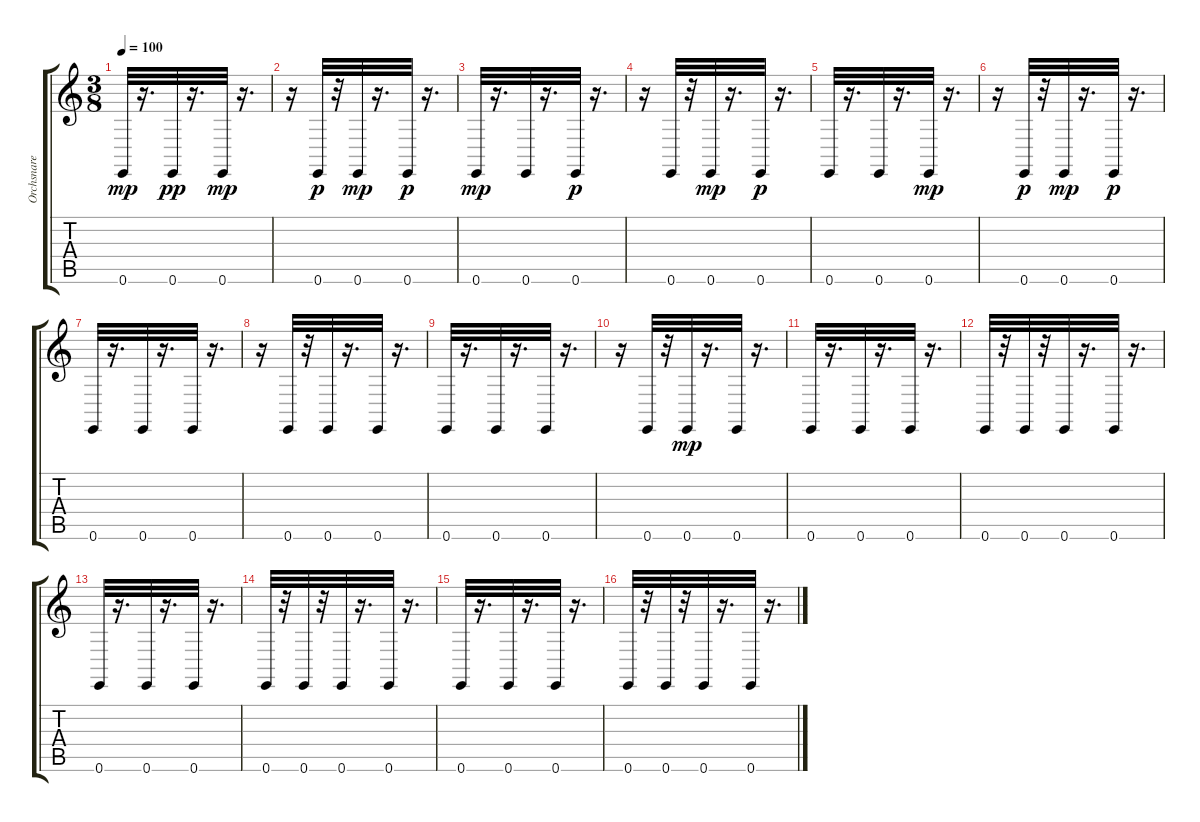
\track ("Orchsnare" "Orchsnare") {instrument stringensemble1}
\staff {score tabs}
\tuning (E4 B3 G3 D3 A2 E2) {hide}
\ts (3 8)
\tempo 100
\clef g2
\ks c
0.6.32{dy mp} r.16{d} 0.6.32{dy pp} r.16{d} 0.6.32{dy mp} r.16{d} |
r.16 0.6.32{dy p} r.32 0.6.32{dy mp} r.16{d} 0.6.32{dy p} r.16{d} |
0.6.32{dy mp} r.16{d} 0.6.32 r.16{d} 0.6.32{dy p} r.16{d} |
r.16 0.6.32 r.32 0.6.32{dy mp} r.16{d} 0.6.32{dy p} r.16{d} |
0.6.32 r.16{d} 0.6.32 r.16{d} 0.6.32{dy mp} r.16{d} |
r.16 0.6.32{dy p} r.32 0.6.32{dy mp} r.16{d} 0.6.32{dy p} r.16{d} |
0.6.32 r.16{d} 0.6.32 r.16{d} 0.6.32 r.16{d} |
r.16 0.6.32 r.32 0.6.32 r.16{d} 0.6.32 r.16{d} |
0.6.32 r.16{d} 0.6.32 r.16{d} 0.6.32 r.16{d} |
r.16 0.6.32 r.32 0.6.32{dy mp} r.16{d} 0.6.32 r.16{d} |
0.6.32 r.16{d} 0.6.32 r.16{d} 0.6.32 r.16{d} |
0.6.32 r.32 0.6.32 r.32 0.6.32 r.16{d} 0.6.32 r.16{d} |
0.6.32 r.16{d} 0.6.32 r.16{d} 0.6.32 r.16{d} |
0.6.32 r.32 0.6.32 r.32 0.6.32 r.16{d} 0.6.32 r.16{d} |
0.6.32 r.16{d} 0.6.32 r.16{d} 0.6.32 r.16{d} |
0.6.32 r.32 0.6.32 r.32 0.6.32 r.16{d} 0.6.32 r.16{d}
